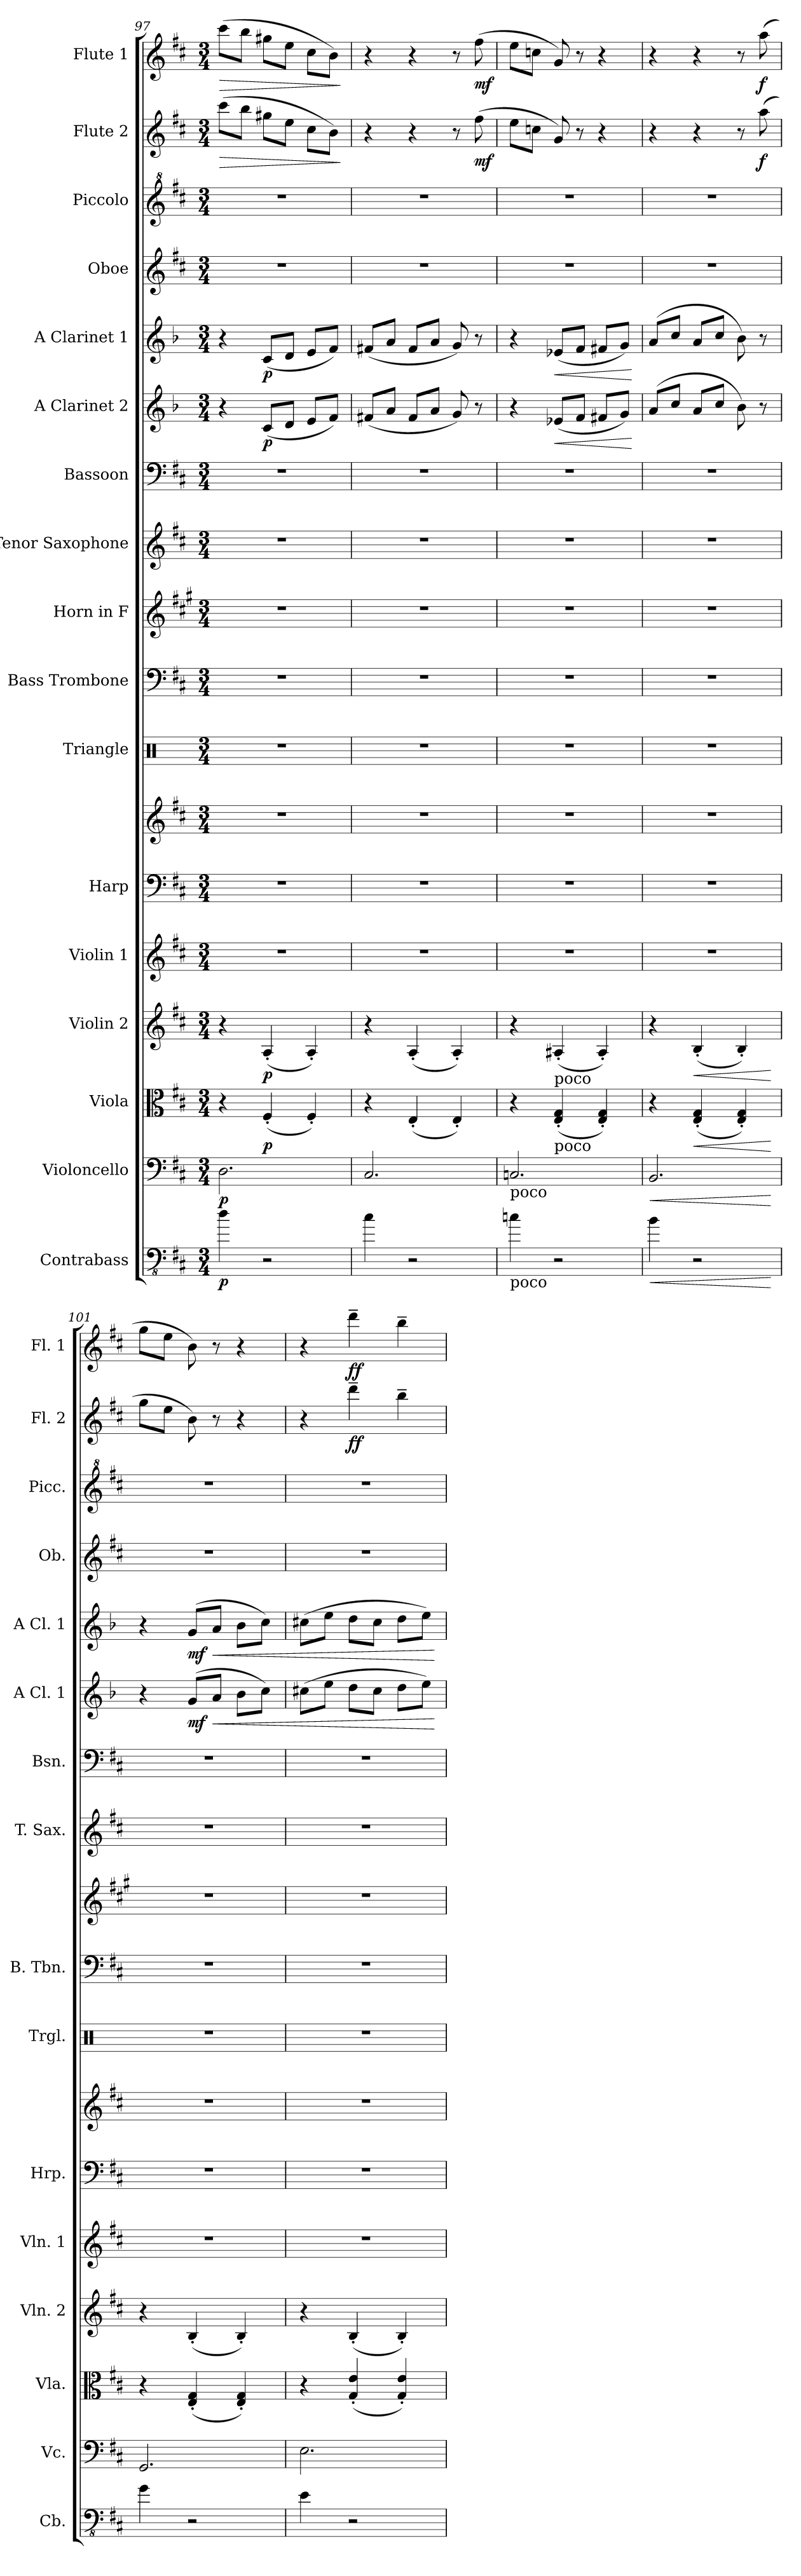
**kern	**dynam	**kern	**dynam	**kern	**dynam	**kern	**dynam	**kern	**kern	**kern	**kern	**kern	**kern	**kern	**kern	**kern	**dynam	**kern	**dynam	**kern	**kern	**kern	**dynam	**kern	**dynam
*part17	*part17	*part16	*part16	*part15	*part15	*part14	*part14	*part13	*part12	*part12	*part11	*part10	*part9	*part8	*part7	*part6	*part6	*part5	*part5	*part4	*part3	*part2	*part2	*part1	*part1
*staff18	*staff18	*staff17	*staff17	*staff16	*staff16	*staff15	*staff15	*staff14	*staff13	*staff12	*staff11	*staff10	*staff9	*staff8	*staff7	*staff6	*staff6	*staff5	*staff5	*staff4	*staff3	*staff2	*staff2	*staff1	*staff1
*I"Contrabass	*	*I"Violoncello	*	*I"Viola	*	*I"Violin 2	*	*I"Violin 1	*I"Harp	*	*I"Triangle	*I"Bass Trombone	*I"Horn in F	*I"Tenor Saxophone	*I"Bassoon	*I"A Clarinet 2	*	*I"A Clarinet 1	*	*I"Oboe	*I"Piccolo	*I"Flute 2	*	*I"Flute 1	*
*I'Cb.	*	*I'Vc.	*	*I'Vla.	*	*I'Vln. 2	*	*I'Vln. 1	*I'Hrp.	*	*I'Trgl.	*I'B. Tbn.	*	*I'T. Sax.	*I'Bsn.	*I'A Cl. 1	*	*I'A Cl. 1	*	*I'Ob.	*I'Picc.	*I'Fl. 2	*	*I'Fl. 1	*
*clefFv4	*	*clefF4	*	*clefC3	*	*clefG2	*	*clefG2	*clefF4	*clefG2	*clefX	*clefF4	*clefG2	*clefG2	*clefF4	*clefG2	*	*clefG2	*	*clefG2	*clefG^2	*clefG2	*	*clefG2	*
*ITrd7c12	*	*	*	*	*	*	*	*	*	*	*	*	*ITrd4c7	*ITrd8c14	*	*ITrd2c3	*	*ITrd2c3	*	*	*ITrd-7c-12	*	*	*	*
*k[f#c#]	*	*k[f#c#]	*	*k[f#c#]	*	*k[f#c#]	*	*k[f#c#]	*k[f#c#]	*k[f#c#]	*k[]	*k[f#c#]	*k[f#c#]	*k[f#c#]	*k[f#c#]	*k[f#c#]	*	*k[f#c#]	*	*k[f#c#]	*k[f#c#]	*k[f#c#]	*	*k[f#c#]	*
*M3/4	*	*M3/4	*	*M3/4	*	*M3/4	*	*M3/4	*M3/4	*M3/4	*M3/4	*M3/4	*M3/4	*M3/4	*M3/4	*M3/4	*	*M3/4	*	*M3/4	*M3/4	*M3/4	*	*M3/4	*
=97	=97	=97	=97	=97	=97	=97	=97	=97	=97	=97	=97	=97	=97	=97	=97	=97	=97	=97	=97	=97	=97	=97	=97	=97	=97
!	!LO:DY:b	!	!LO:DY:b	!	!	!	!	!	!	!	!	!	!	!	!	!	!	!	!	!	!	!	!LO:HP:b	!	!LO:HP:b
4D\	p	2.D\	p	4r	.	4r	.	2.r	2.r	2.r	2.r	2.r	2.r	2.r	2.r	4r	.	4r	.	2.r	2.r	(8ccc#\L	>	(8ccc#\L	>
.	.	.	.	.	.	.	.	.	.	.	.	.	.	.	.	.	.	.	.	.	.	8bb\J	.	8bb\J	.
!	!	!	!	!	!LO:DY:b	!	!LO:DY:b	!	!	!	!	!	!	!	!	!	!LO:DY:b	!	!LO:DY:b	!	!	!	!	!	!
2r	.	.	.	(4F#'/	p	(4A'/	p	.	.	.	.	.	.	.	.	(8A/L	p	(8A/L	p	.	.	8gg#X\L	.	8gg#X\L	.
.	.	.	.	.	.	.	.	.	.	.	.	.	.	.	.	8B/J	.	8B/J	.	.	.	8ee\J	.	8ee\J	.
.	.	.	.	4F#'/)	.	4A'/)	.	.	.	.	.	.	.	.	.	8c#/L	.	8c#/L	.	.	.	8cc#\L	.	8cc#\L	.
.	.	.	.	.	.	.	.	.	.	.	.	.	.	.	.	8d/J)	.	8d/J)	.	.	.	8b\J)	.	8b\J)	.
.	.	.	.	.	.	.	.	.	.	.	.	.	.	.	.	.	.	.	.	.	.	.	]	.	]
=98	=98	=98	=98	=98	=98	=98	=98	=98	=98	=98	=98	=98	=98	=98	=98	=98	=98	=98	=98	=98	=98	=98	=98	=98	=98
4C#\	.	2.C#/	.	4r	.	4r	.	2.r	2.r	2.r	2.r	2.r	2.r	2.r	2.r	(8d#X/L	.	(8d#X/L	.	2.r	2.r	4r	.	4r	.
.	.	.	.	.	.	.	.	.	.	.	.	.	.	.	.	8f#/J	.	8f#/J	.	.	.	.	.	.	.
2r	.	.	.	(4E'/	.	(4A'/	.	.	.	.	.	.	.	.	.	8d#/L	.	8d#/L	.	.	.	4r	.	4r	.
.	.	.	.	.	.	.	.	.	.	.	.	.	.	.	.	8f#/J	.	8f#/J	.	.	.	.	.	.	.
.	.	.	.	4E'/)	.	4A'/)	.	.	.	.	.	.	.	.	.	8e/)	.	8e/)	.	.	.	8r	.	8r	.
!	!	!	!	!	!	!	!	!	!	!	!	!	!	!	!	!	!	!	!	!	!	!	!LO:DY:b	!	!LO:DY:b
.	.	.	.	.	.	.	.	.	.	.	.	.	.	.	.	8r	.	8r	.	.	.	(8ff#\	mf	(8ff#\	mf
=99	=99	=99	=99	=99	=99	=99	=99	=99	=99	=99	=99	=99	=99	=99	=99	=99	=99	=99	=99	=99	=99	=99	=99	=99	=99
!	!	!LO:TX:b:t=poco	!	!	!	!	!	!	!	!	!	!	!	!	!	!	!	!	!	!	!	!	!	!	!
!LO:TX:b:t=poco	!	!	!	!	!	!	!	!	!	!	!	!	!	!	!	!	!	!	!	!	!	!	!	!	!
4Cn\	.	2.Cn/	.	4r	.	4r	.	2.r	2.r	2.r	2.r	2.r	2.r	2.r	2.r	4r	.	4r	.	2.r	2.r	8ee\L	.	8ee\L	.
.	.	.	.	.	.	.	.	.	.	.	.	.	.	.	.	.	.	.	.	.	.	8ccn\J	.	8ccn\J	.
!	!	!	!	!	!	!LO:TX:b:t=poco	!	!	!	!	!	!	!	!	!	!	!	!	!	!	!	!	!	!	!
!	!	!	!	!LO:TX:b:t=poco	!	!	!	!	!	!	!	!	!	!	!	!	!	!	!	!	!	!	!	!	!
!	!	!	!	!	!	!	!	!	!	!	!	!	!	!	!	!	!LO:HP:b	!	!LO:HP:b	!	!	!	!	!	!
2r	.	.	.	(4E/' 4G/'	.	(4A#X'/	.	.	.	.	.	.	.	.	.	(8cn/L	<	(8cn/L	<	.	.	8g/)	.	8g/)	.
.	.	.	.	.	.	.	.	.	.	.	.	.	.	.	.	8d/J	.	8d/J	.	.	.	8r	.	8r	.
.	.	.	.	4E/' 4G/')	.	4A#'/)	.	.	.	.	.	.	.	.	.	8d#X/L	.	8d#X/L	.	.	.	4r	.	4r	.
.	.	.	.	.	.	.	.	.	.	.	.	.	.	.	.	8e/J)	.	8e/J)	.	.	.	.	.	.	.
.	.	.	.	.	.	.	.	.	.	.	.	.	.	.	.	.	[	.	[	.	.	.	.	.	.
!!LO:PB:g=z
=100	=100	=100	=100	=100	=100	=100	=100	=100	=100	=100	=100	=100	=100	=100	=100	=100	=100	=100	=100	=100	=100	=100	=100	=100	=100
!	!LO:HP:b	!	!LO:HP:b	!	!	!	!	!	!	!	!	!	!	!	!	!	!	!	!	!	!	!	!	!	!
4BB\	<	2.BB/	<	4r	.	4r	.	2.r	2.r	2.r	2.r	2.r	2.r	2.r	2.r	(8f#/L	.	(8f#/L	.	2.r	2.r	4r	.	4r	.
.	.	.	.	.	.	.	.	.	.	.	.	.	.	.	.	8a/J	.	8a/J	.	.	.	.	.	.	.
!	!	!	!	!	!LO:HP:b	!	!LO:HP:b	!	!	!	!	!	!	!	!	!	!	!	!	!	!	!	!	!	!
2r	.	.	.	(4E/' 4G/'	<	(4B'/	<	.	.	.	.	.	.	.	.	8f#/L	.	8f#/L	.	.	.	4r	.	4r	.
.	.	.	.	.	.	.	.	.	.	.	.	.	.	.	.	8a/J	.	8a/J	.	.	.	.	.	.	.
.	.	.	.	4E/' 4G/')	.	4B'/)	.	.	.	.	.	.	.	.	.	8g\)	.	8g\)	.	.	.	8r	.	8r	.
!	!	!	!	!	!	!	!	!	!	!	!	!	!	!	!	!	!	!	!	!	!	!	!LO:DY:b	!	!LO:DY:b
.	.	.	.	.	.	.	.	.	.	.	.	.	.	.	.	8r	.	8r	.	.	.	(8aa\	f	(8aa\	f
.	[	.	[	.	[	.	[	.	.	.	.	.	.	.	.	.	.	.	.	.	.	.	.	.	.
=101	=101	=101	=101	=101	=101	=101	=101	=101	=101	=101	=101	=101	=101	=101	=101	=101	=101	=101	=101	=101	=101	=101	=101	=101	=101
4GG\	.	2.GG/	.	4r	.	4r	.	2.r	2.r	2.r	2.r	2.r	2.r	2.r	2.r	4r	.	4r	.	2.r	2.r	8gg\L	.	8gg\L	.
.	.	.	.	.	.	.	.	.	.	.	.	.	.	.	.	.	.	.	.	.	.	8ee\J	.	8ee\J	.
!	!	!	!	!	!	!	!	!	!	!	!	!	!	!	!	!	!LO:DY:b	!	!LO:DY:b	!	!	!	!	!	!
2r	.	.	.	(4E/' 4G/'	.	(4B'/	.	.	.	.	.	.	.	.	.	(8e/L	mf	(8e/L	mf	.	.	8b\)	.	8b\)	.
!	!	!	!	!	!	!	!	!	!	!	!	!	!	!	!	!	!LO:HP:b	!	!LO:HP:b	!	!	!	!	!	!
.	.	.	.	.	.	.	.	.	.	.	.	.	.	.	.	8f#/J	<	8f#/J	<	.	.	8r	.	8r	.
.	.	.	.	4E/' 4G/')	.	4B'/)	.	.	.	.	.	.	.	.	.	8g\L	.	8g\L	.	.	.	4r	.	4r	.
.	.	.	.	.	.	.	.	.	.	.	.	.	.	.	.	8a\J)	.	8a\J)	.	.	.	.	.	.	.
=102	=102	=102	=102	=102	=102	=102	=102	=102	=102	=102	=102	=102	=102	=102	=102	=102	=102	=102	=102	=102	=102	=102	=102	=102	=102
4EE\	.	2.E\	.	4r	.	4r	.	2.r	2.r	2.r	2.r	2.r	2.r	2.r	2.r	(8a#X\L	.	(8a#X\L	.	2.r	2.r	4r	.	4r	.
.	.	.	.	.	.	.	.	.	.	.	.	.	.	.	.	8cc#\J	.	8cc#\J	.	.	.	.	.	.	.
!	!	!	!	!	!	!	!	!	!	!	!	!	!	!	!	!	!	!	!	!	!	!	!LO:DY:b	!	!LO:DY:b
2r	.	.	.	(4G/' 4e/'	.	(4B'/	.	.	.	.	.	.	.	.	.	8b\L	.	8b\L	.	.	.	4ddd~\	ff	4ddd~\	ff
.	.	.	.	.	.	.	.	.	.	.	.	.	.	.	.	8a#\J	.	8a#\J	.	.	.	.	.	.	.
.	.	.	.	4G/' 4e/')	.	4B'/)	.	.	.	.	.	.	.	.	.	8b\L	.	8b\L	.	.	.	4bb~\	.	4bb~\	.
.	.	.	.	.	.	.	.	.	.	.	.	.	.	.	.	8cc#\J)	.	8cc#\J)	.	.	.	.	.	.	.
.	.	.	.	.	.	.	.	.	.	.	.	.	.	.	.	.	[	.	[	.	.	.	.	.	.
=	=	=	=	=	=	=	=	=	=	=	=	=	=	=	=	=	=	=	=	=	=	=	=	=	=
*-	*-	*-	*-	*-	*-	*-	*-	*-	*-	*-	*-	*-	*-	*-	*-	*-	*-	*-	*-	*-	*-	*-	*-	*-	*-
